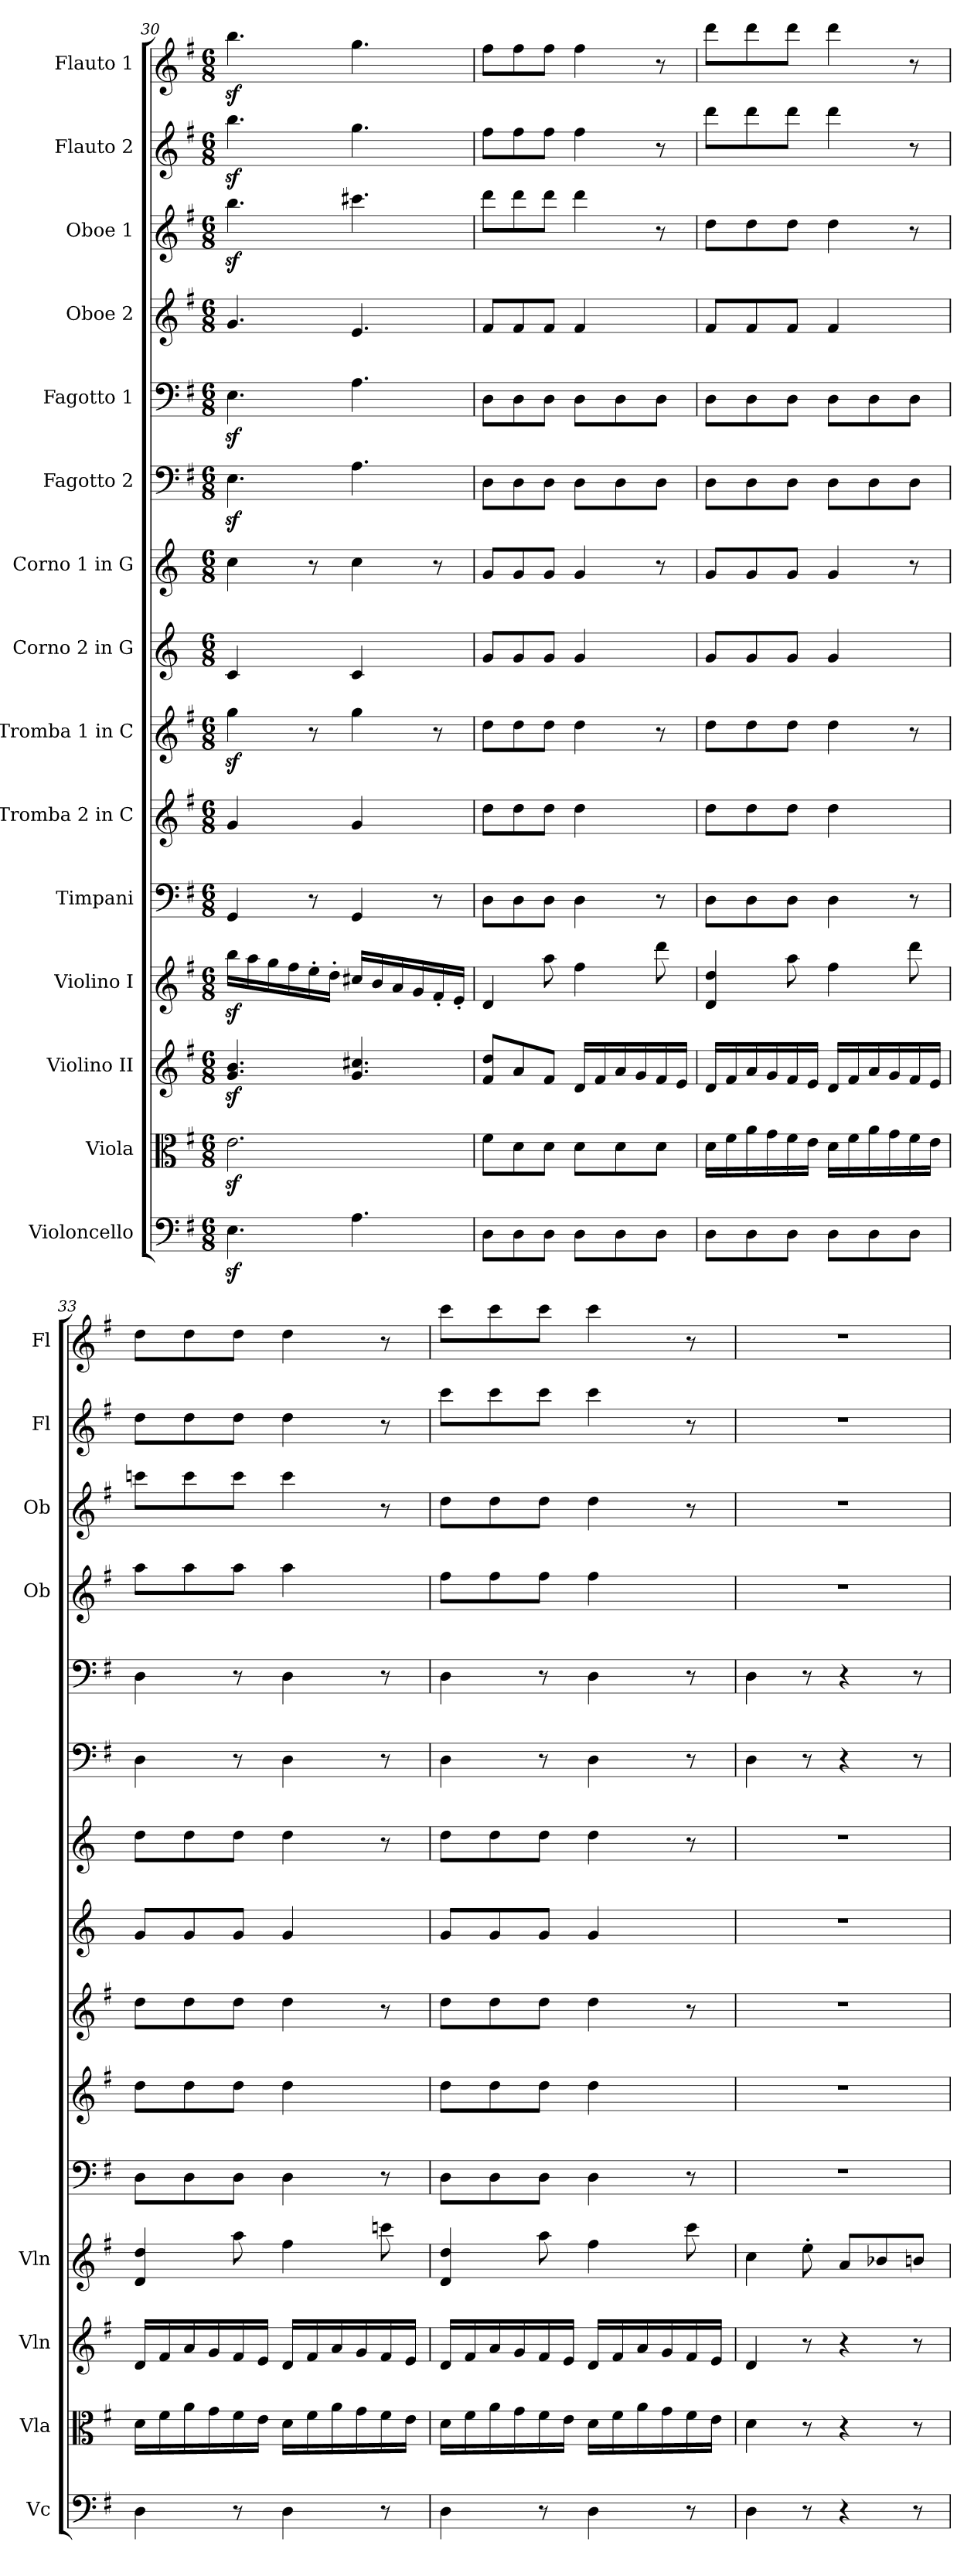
**kern	**kern	**kern	**kern	**kern	**kern	**kern	**kern	**kern	**kern	**kern	**kern	**kern	**kern	**kern
*part15	*part14	*part13	*part12	*part11	*part10	*part9	*part8	*part7	*part6	*part5	*part4	*part3	*part2	*part1
*staff15	*staff14	*staff13	*staff12	*staff11	*staff10	*staff9	*staff8	*staff7	*staff6	*staff5	*staff4	*staff3	*staff2	*staff1
*I"Violoncello	*I"Viola	*I"Violino II	*I"Violino I	*I"Timpani	*I"Tromba 2 in C	*I"Tromba 1 in C	*I"Corno 2 in G	*I"Corno 1 in G	*I"Fagotto 2	*I"Fagotto 1	*I"Oboe 2	*I"Oboe 1	*I"Flauto 2	*I"Flauto 1
*I'Vc	*I'Vla	*I'Vln	*I'Vln	*	*	*	*	*	*	*	*I'Ob	*I'Ob	*I'Fl	*I'Fl
*clefF4	*clefC3	*clefG2	*clefG2	*clefF4	*clefG2	*clefG2	*clefG2	*clefG2	*clefF4	*clefF4	*clefG2	*clefG2	*clefG2	*clefG2
*	*	*	*	*	*ITrd1c2	*ITrd1c2	*ITrd-4c-7	*ITrd-4c-7	*	*	*	*	*	*
*k[f#]	*k[f#]	*k[f#]	*k[f#]	*k[f#]	*k[b-]	*k[b-]	*k[f#]	*k[f#]	*k[f#]	*k[f#]	*k[f#]	*k[f#]	*k[f#]	*k[f#]
*G:	*G:	*G:	*G:	*G:	*F:	*F:	*G:	*G:	*G:	*G:	*G:	*G:	*G:	*G:
*M6/8	*M6/8	*M6/8	*M6/8	*M6/8	*M6/8	*M6/8	*M6/8	*M6/8	*M6/8	*M6/8	*M6/8	*M6/8	*M6/8	*M6/8
=30	=30	=30	=30	=30	=30	=30	=30	=30	=30	=30	=30	=30	=30	=30
4.Ez	2.ez	4.gz 4.bz	16bbz\LL	4GG	4f	4ffz	4g	4gg	4.Ez	4.Ez	4.g	4.bbz	4.bbz	4.bbz
.	.	.	16aa\	.	.	.	.	.	.	.	.	.	.	.
.	.	.	16gg\	.	.	.	.	.	.	.	.	.	.	.
.	.	.	16ff#\	.	.	.	.	.	.	.	.	.	.	.
.	.	.	16ee'\	8r	8ryy	8r	8ryy	8r	.	.	.	.	.	.
.	.	.	16dd'\JJ	.	.	.	.	.	.	.	.	.	.	.
4.A	.	4.g 4.cc#X	16cc#X/LL	4GG	4f	4ff	4g	4gg	4.A	4.A	4.e	4.ccc#X	4.gg	4.gg
.	.	.	16b/	.	.	.	.	.	.	.	.	.	.	.
.	.	.	16a/	.	.	.	.	.	.	.	.	.	.	.
.	.	.	16g/	.	.	.	.	.	.	.	.	.	.	.
.	.	.	16f#'/	8r	8ryy	8r	8ryy	8r	.	.	.	.	.	.
.	.	.	16e'/JJ	.	.	.	.	.	.	.	.	.	.	.
=31	=31	=31	=31	=31	=31	=31	=31	=31	=31	=31	=31	=31	=31	=31
8D\L	8f#\L	8f#/ 8dd/L	4d	8D\L	8cc\L	8cc\L	8dd/L	8dd/L	8D\L	8D\L	8f#/L	8ddd\L	8ff#\L	8ff#\L
8D\	8d\	8a/	.	8D\	8cc\	8cc\	8dd/	8dd/	8D\	8D\	8f#/	8ddd\	8ff#\	8ff#\
8D\J	8d\J	8f#/J	8aa	8D\J	8cc\J	8cc\J	8dd/J	8dd/J	8D\J	8D\J	8f#/J	8ddd\J	8ff#\J	8ff#\J
8D\L	8d\L	16d/LL	4ff#	4D	4cc	4cc	4dd	4dd	8D\L	8D\L	4f#	4ddd	4ff#	4ff#
.	.	16f#/	.	.	.	.	.	.	.	.	.	.	.	.
8D\	8d\	16a/	.	.	.	.	.	.	8D\	8D\	.	.	.	.
.	.	16g/	.	.	.	.	.	.	.	.	.	.	.	.
8D\J	8d\J	16f#/	8ddd	8r	8ryy	8r	8ryy	8r	8D\J	8D\J	8ryy	8r	8r	8r
.	.	16e/JJ	.	.	.	.	.	.	.	.	.	.	.	.
=32	=32	=32	=32	=32	=32	=32	=32	=32	=32	=32	=32	=32	=32	=32
8D\L	16d\LL	16d/LL	4d 4dd	8D\L	8cc\L	8cc\L	8dd/L	8dd/L	8D\L	8D\L	8f#/L	8dd\L	8ddd\L	8ddd\L
.	16f#\	16f#/	.	.	.	.	.	.	.	.	.	.	.	.
8D\	16a\	16a/	.	8D\	8cc\	8cc\	8dd/	8dd/	8D\	8D\	8f#/	8dd\	8ddd\	8ddd\
.	16g\	16g/	.	.	.	.	.	.	.	.	.	.	.	.
8D\J	16f#\	16f#/	8aa	8D\J	8cc\J	8cc\J	8dd/J	8dd/J	8D\J	8D\J	8f#/J	8dd\J	8ddd\J	8ddd\J
.	16e\JJ	16e/JJ	.	.	.	.	.	.	.	.	.	.	.	.
8D\L	16d\LL	16d/LL	4ff#	4D	4cc	4cc	4dd	4dd	8D\L	8D\L	4f#	4dd	4ddd	4ddd
.	16f#\	16f#/	.	.	.	.	.	.	.	.	.	.	.	.
8D\	16a\	16a/	.	.	.	.	.	.	8D\	8D\	.	.	.	.
.	16g\	16g/	.	.	.	.	.	.	.	.	.	.	.	.
8D\J	16f#\	16f#/	8ddd	8r	8ryy	8r	8ryy	8r	8D\J	8D\J	8ryy	8r	8r	8r
.	16e\JJ	16e/JJ	.	.	.	.	.	.	.	.	.	.	.	.
=33	=33	=33	=33	=33	=33	=33	=33	=33	=33	=33	=33	=33	=33	=33
4D	16d\LL	16d/LL	4d 4dd	8D\L	8cc\L	8cc\L	8dd/L	8aa\L	4D	4D	8aa\L	8cccn\L	8dd\L	8dd\L
.	16f#\	16f#/	.	.	.	.	.	.	.	.	.	.	.	.
.	16a\	16a/	.	8D\	8cc\	8cc\	8dd/	8aa\	.	.	8aa\	8ccc\	8dd\	8dd\
.	16g\	16g/	.	.	.	.	.	.	.	.	.	.	.	.
8r	16f#\	16f#/	8aa	8D\J	8cc\J	8cc\J	8dd/J	8aa\J	8r	8r	8aa\J	8ccc\J	8dd\J	8dd\J
.	16e\JJ	16e/JJ	.	.	.	.	.	.	.	.	.	.	.	.
4D	16d\LL	16d/LL	4ff#	4D	4cc	4cc	4dd	4aa	4D	4D	4aa	4ccc	4dd	4dd
.	16f#\	16f#/	.	.	.	.	.	.	.	.	.	.	.	.
.	16a\	16a/	.	.	.	.	.	.	.	.	.	.	.	.
.	16g\	16g/	.	.	.	.	.	.	.	.	.	.	.	.
8r	16f#\	16f#/	8cccn	8r	8ryy	8r	8ryy	8r	8r	8r	8ryy	8r	8r	8r
.	16e\JJ	16e/JJ	.	.	.	.	.	.	.	.	.	.	.	.
=34	=34	=34	=34	=34	=34	=34	=34	=34	=34	=34	=34	=34	=34	=34
4D	16d\LL	16d/LL	4d 4dd	8D\L	8cc\L	8cc\L	8dd/L	8aa\L	4D	4D	8ff#\L	8dd\L	8ccc\L	8ccc\L
.	16f#\	16f#/	.	.	.	.	.	.	.	.	.	.	.	.
.	16a\	16a/	.	8D\	8cc\	8cc\	8dd/	8aa\	.	.	8ff#\	8dd\	8ccc\	8ccc\
.	16g\	16g/	.	.	.	.	.	.	.	.	.	.	.	.
8r	16f#\	16f#/	8aa	8D\J	8cc\J	8cc\J	8dd/J	8aa\J	8r	8r	8ff#\J	8dd\J	8ccc\J	8ccc\J
.	16e\JJ	16e/JJ	.	.	.	.	.	.	.	.	.	.	.	.
4D	16d\LL	16d/LL	4ff#	4D	4cc	4cc	4dd	4aa	4D	4D	4ff#	4dd	4ccc	4ccc
.	16f#\	16f#/	.	.	.	.	.	.	.	.	.	.	.	.
.	16a\	16a/	.	.	.	.	.	.	.	.	.	.	.	.
.	16g\	16g/	.	.	.	.	.	.	.	.	.	.	.	.
8r	16f#\	16f#/	8ccc	8r	8ryy	8r	8ryy	8r	8r	8r	8ryy	8r	8r	8r
.	16e\JJ	16e/JJ	.	.	.	.	.	.	.	.	.	.	.	.
=35	=35	=35	=35	=35	=35	=35	=35	=35	=35	=35	=35	=35	=35	=35
4D	4d	4d	4cc	2.r	2.r	2.r	2.r	2.r	4D	4D	2.r	2.r	2.r	2.r
8r	8r	8r	8ee'	.	.	.	.	.	8r	8r	.	.	.	.
4r	4r	4r	8a/L	.	.	.	.	.	4r	4r	.	.	.	.
.	.	.	8b-X/	.	.	.	.	.	.	.	.	.	.	.
8r	8r	8r	8bn/J	.	.	.	.	.	8r	8r	.	.	.	.
=	=	=	=	=	=	=	=	=	=	=	=	=	=	=
*-	*-	*-	*-	*-	*-	*-	*-	*-	*-	*-	*-	*-	*-	*-
